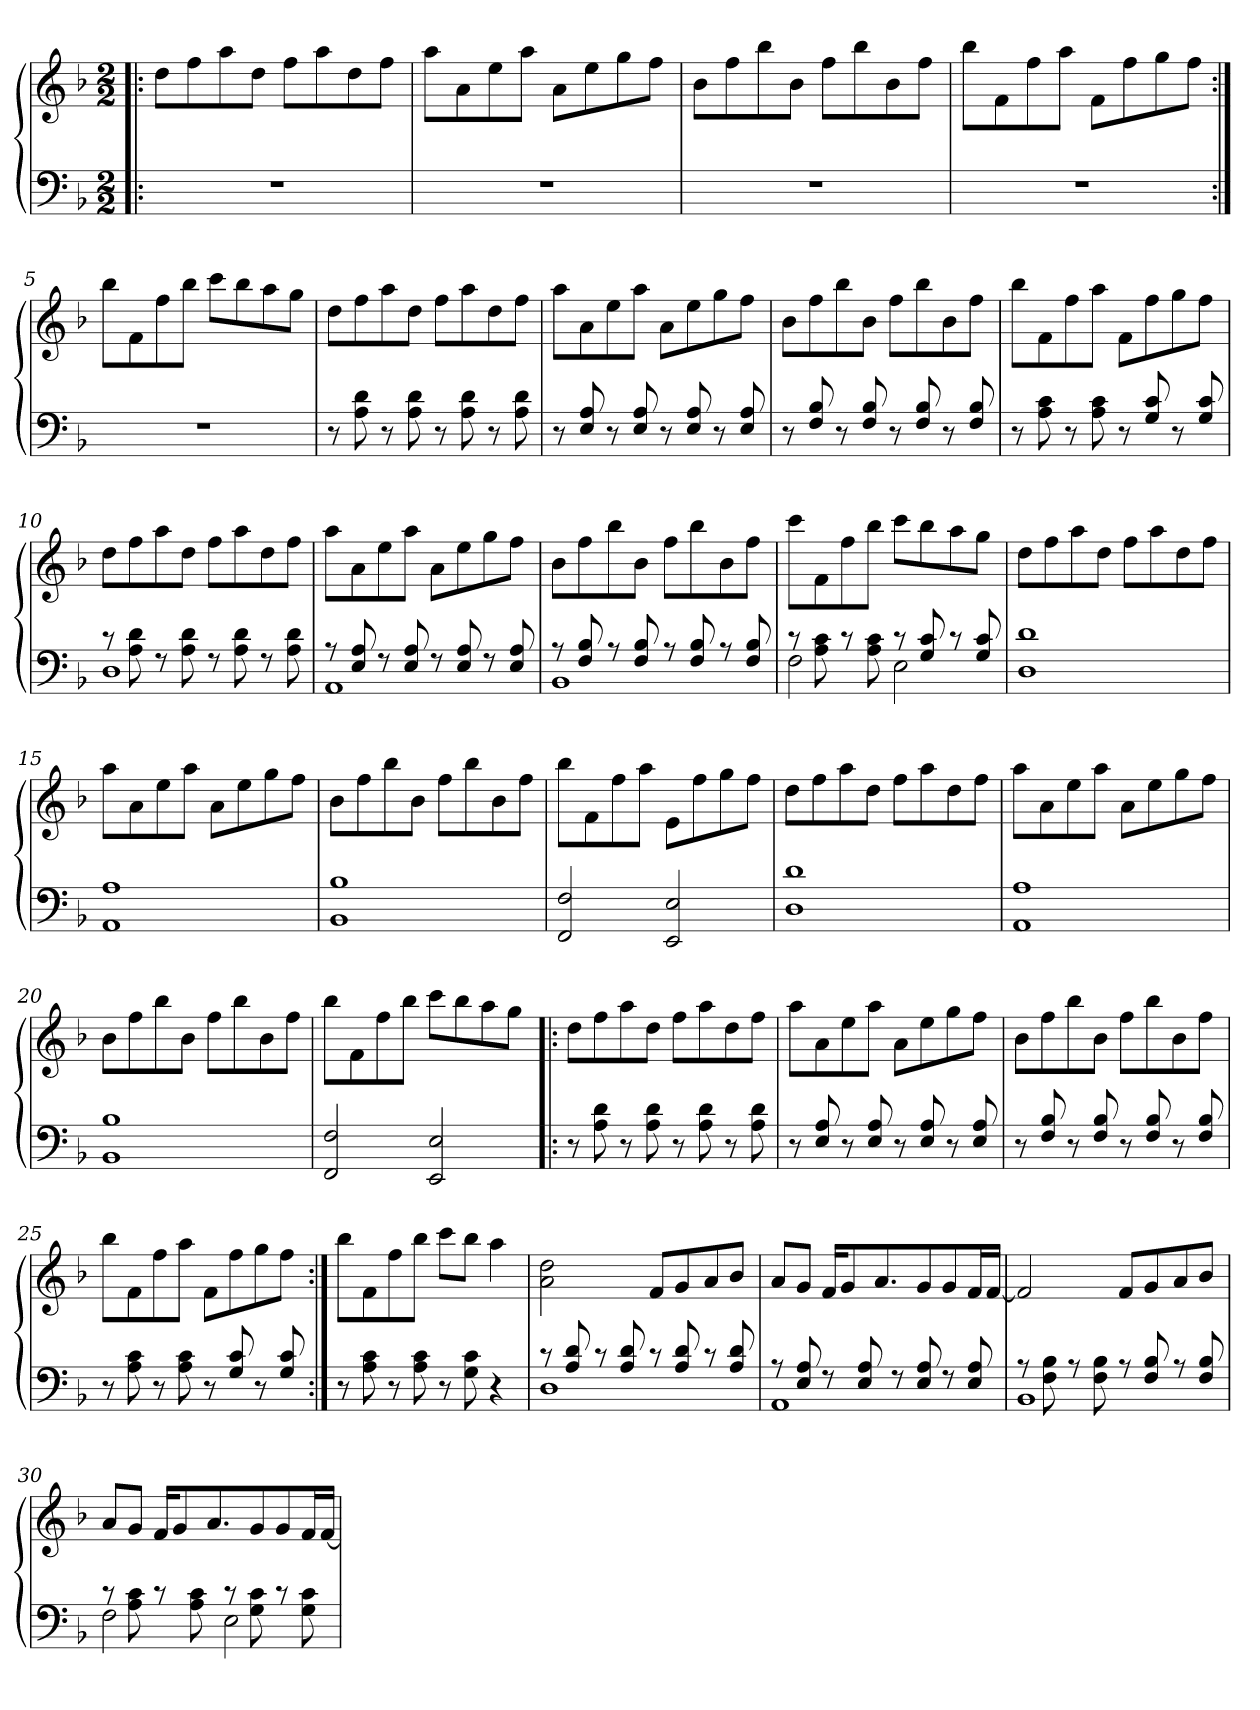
**kern	**kern
*part1	*part1
*staff2	*staff1
*clefF4	*clefG2
*k[b-]	*k[b-]
*M2/2	*M2/2
=1!|:	=1!|:
1r	8dd\L
.	8ff\
.	8aa\
.	8dd\J
.	8ff\L
.	8aa\
.	8dd\
.	8ff\J
=2	=2
1r	8aa\L
.	8a\
.	8ee\
.	8aa\J
.	8a\L
.	8ee\
.	8gg\
.	8ff\J
=3	=3
1r	8b-\L
.	8ff\
.	8bb-\
.	8b-\J
.	8ff\L
.	8bb-\
.	8b-\
.	8ff\J
=4	=4
1r	8bb-\L
.	8f\
.	8ff\
.	8aa\J
.	8f\L
.	8ff\
.	8gg\
.	8ff\J
=5:|!	=5:|!
1r	8bb-\L
.	8f\
.	8ff\
.	8bb-\J
.	8ccc\L
.	8bb-\
.	8aa\
.	8gg\J
=6	=6
8r	8dd\L
8A\ 8d\	8ff\
8r	8aa\
8A\ 8d\	8dd\J
8r	8ff\L
8A\ 8d\	8aa\
8r	8dd\
8A\ 8d\	8ff\J
!!LO:LB:g=z
=7	=7
8r	8aa\L
8E/ 8A/	8a\
8r	8ee\
8E/ 8A/	8aa\J
8r	8a\L
8E/ 8A/	8ee\
8r	8gg\
8E/ 8A/	8ff\J
=8	=8
8r	8b-\L
8F/ 8B-/	8ff\
8r	8bb-\
8F/ 8B-/	8b-\J
8r	8ff\L
8F/ 8B-/	8bb-\
8r	8b-\
8F/ 8B-/	8ff\J
=9	=9
8r	8bb-\L
8A\ 8c\	8f\
8r	8ff\
8A\ 8c\	8aa\J
8r	8f\L
8G/ 8c/	8ff\
8r	8gg\
8G/ 8c/	8ff\J
=10	=10
*^	*
8r	1D	8dd\L
8A\ 8d\	.	8ff\
8rF	.	8aa\
8A\ 8d\	.	8dd\J
8rF	.	8ff\L
8A\ 8d\	.	8aa\
8rF	.	8dd\
8A\ 8d\	.	8ff\J
=11	=11	=11
8r	1AA	8aa\L
8E/ 8A/	.	8a\
8r	.	8ee\
8E/ 8A/	.	8aa\J
8r	.	8a\L
8E/ 8A/	.	8ee\
8r	.	8gg\
8E/ 8A/	.	8ff\J
!!LO:LB:g=z
=12	=12	=12
8r	1BB-	8b-\L
8F/ 8B-/	.	8ff\
8r	.	8bb-\
8F/ 8B-/	.	8b-\J
8r	.	8ff\L
8F/ 8B-/	.	8bb-\
8r	.	8b-\
8F/ 8B-/	.	8ff\J
=13	=13	=13
8r	2F\	8ccc\L
8A\ 8c\	.	8f\
8r	.	8ff\
8A\ 8c\	.	8bb-\J
8r	2E\	8ccc\L
8G/ 8c/	.	8bb-\
8r	.	8aa\
8G/ 8c/	.	8gg\J
*v	*v	*
=14	=14
1D 1d	8dd\L
.	8ff\
.	8aa\
.	8dd\J
.	8ff\L
.	8aa\
.	8dd\
.	8ff\J
=15	=15
1AA 1A	8aa\L
.	8a\
.	8ee\
.	8aa\J
.	8a\L
.	8ee\
.	8gg\
.	8ff\J
=16	=16
1BB- 1B-	8b-\L
.	8ff\
.	8bb-\
.	8b-\J
.	8ff\L
.	8bb-\
.	8b-\
.	8ff\J
=17	=17
2FF/ 2F/	8bb-\L
.	8f\
.	8ff\
.	8aa\J
2EE/ 2E/	8e\L
.	8ff\
.	8gg\
.	8ff\J
!!LO:LB:g=z
=18	=18
1D 1d	8dd\L
.	8ff\
.	8aa\
.	8dd\J
.	8ff\L
.	8aa\
.	8dd\
.	8ff\J
=19	=19
1AA 1A	8aa\L
.	8a\
.	8ee\
.	8aa\J
.	8a\L
.	8ee\
.	8gg\
.	8ff\J
=20	=20
1BB- 1B-	8b-\L
.	8ff\
.	8bb-\
.	8b-\J
.	8ff\L
.	8bb-\
.	8b-\
.	8ff\J
=21	=21
2FF/ 2F/	8bb-\L
.	8f\
.	8ff\
.	8bb-\J
2EE/ 2E/	8ccc\L
.	8bb-\
.	8aa\
.	8gg\J
=22!|:	=22!|:
8r	8dd\L
8A\ 8d\	8ff\
8r	8aa\
8A\ 8d\	8dd\J
8r	8ff\L
8A\ 8d\	8aa\
8r	8dd\
8A\ 8d\	8ff\J
=23	=23
8r	8aa\L
8E/ 8A/	8a\
8r	8ee\
8E/ 8A/	8aa\J
8r	8a\L
8E/ 8A/	8ee\
8r	8gg\
8E/ 8A/	8ff\J
!!LO:LB:g=z
=24	=24
8r	8b-\L
8F/ 8B-/	8ff\
8r	8bb-\
8F/ 8B-/	8b-\J
8r	8ff\L
8F/ 8B-/	8bb-\
8r	8b-\
8F/ 8B-/	8ff\J
=25	=25
8r	8bb-\L
8A\ 8c\	8f\
8r	8ff\
8A\ 8c\	8aa\J
8r	8f\L
8G/ 8c/	8ff\
8r	8gg\
8G/ 8c/	8ff\J
=26:|!	=26:|!
8r	8bb-\L
8A\ 8c\	8f\
8r	8ff\
8A\ 8c\	8bb-\J
8r	8ccc\L
8G\ 8c\	8bb-\J
4r	4aa\
=27	=27
*^	*
8r	1D	2a\ 2dd\
8A/ 8d/	.	.
8r	.	.
8A/ 8d/	.	.
8r	.	8f/L
8A/ 8d/	.	8g/
8r	.	8a/
8A/ 8d/	.	8b-/J
=28	=28	=28
8r	1AA	8a/L
8E/ 8A/	.	8g/J
8r	.	16f/KL
.	.	8g/
8E/ 8A/	.	.
.	.	8.a/
8r	.	.
8E/ 8A/	.	8g/
8r	.	8g/
8E/ 8A/	.	16f/L
.	.	[16f/JJ
!!LO:PB:g=z
=29	=29	=29
8r	1BB-	2f/]
8F\ 8B-\	.	.
8r	.	.
8F\ 8B-\	.	.
8r	.	8f/L
8F/ 8B-/	.	8g/
8r	.	8a/
8F/ 8B-/	.	8b-/J
=30	=30	=30
8r	2F\	8a/L
8A\ 8c\	.	8g/J
8r	.	16f/KL
.	.	8g/
8A\ 8c\	.	.
.	.	8.a/
8r	2E\	.
8G\ 8c\	.	8g/
8r	.	8g/
8G\ 8c\	.	16f/L
.	.	[16f/JJ
*v	*v	*
=	=
*-	*-
